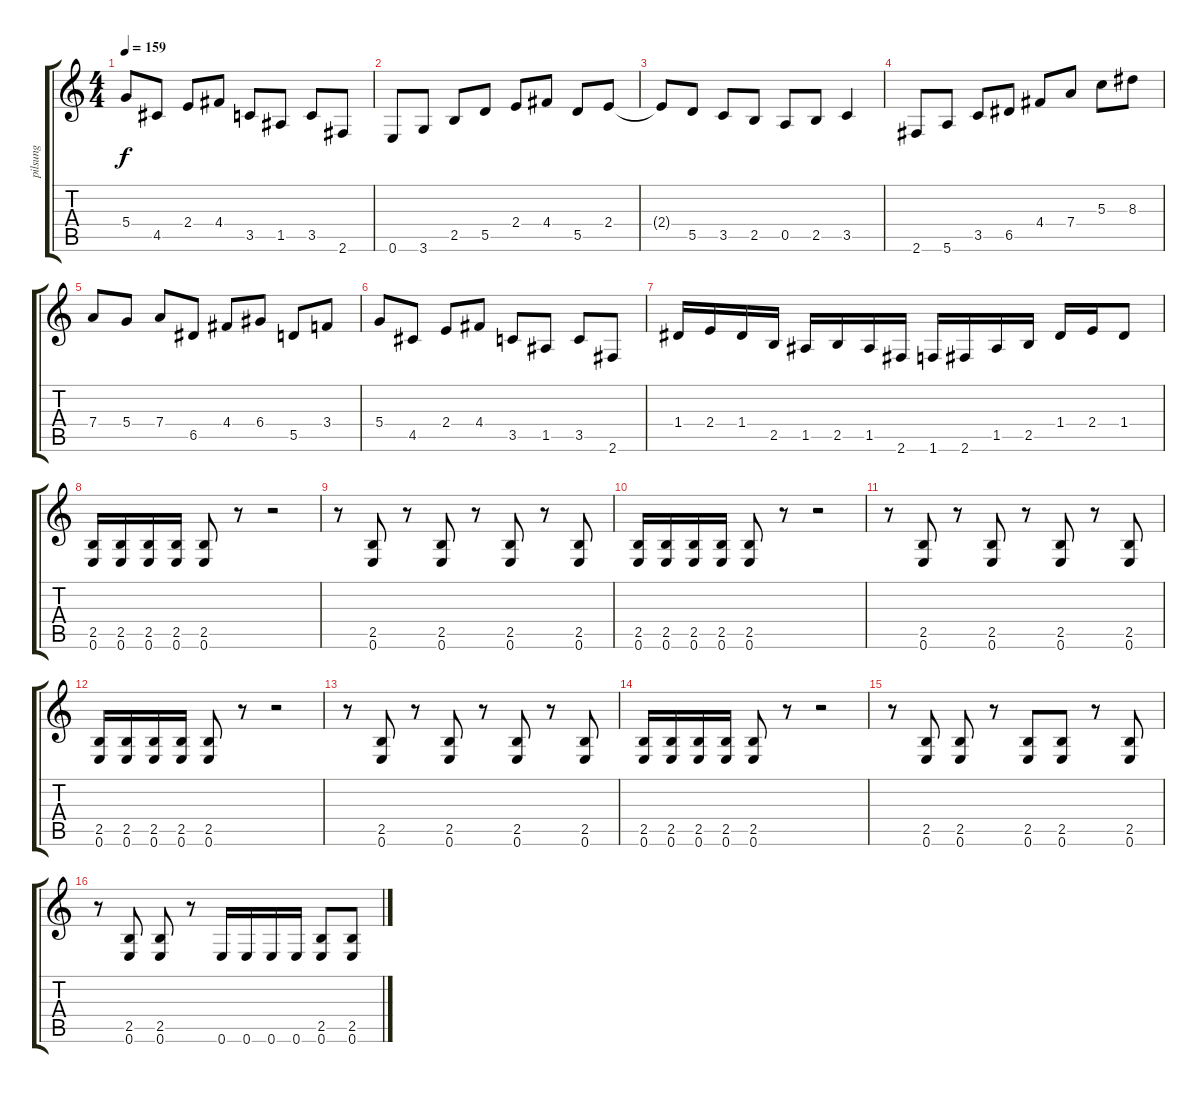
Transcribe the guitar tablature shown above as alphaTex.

\track ("pilsung" "pilsung") {instrument distortionguitar}
\staff {score tabs}
\tuning (E4 B3 G3 D3 A2 E2) {hide}
\ts (4 4)
\tempo 159
\clef g2
\ks c
5.4.8{dy f} 4.5.8 2.4.8 4.4.8 3.5.8 1.5.8 3.5.8 2.6.8 |
0.6.8 3.6.8 2.5.8 5.5.8 2.4.8 4.4.8 5.5.8 2.4.8 |
2.4{t}.8 5.5.8 3.5.8 2.5.8 0.5.8 2.5.8 3.5.4 |
2.6.8 5.6.8 3.5.8 6.5.8 4.4.8 7.4.8 5.3.8 8.3.8 |
7.4.8 5.4.8 7.4.8 6.5.8 4.4.8 6.4.8 5.5.8 3.4.8 |
5.4.8 4.5.8 2.4.8 4.4.8 3.5.8 1.5.8 3.5.8 2.6.8 |
1.4.16 2.4.16 1.4.16 2.5.16 1.5.16 2.5.16 1.5.16 2.6.16 1.6.16 2.6.16 1.5.16 2.5.16 1.4.16 2.4.16 1.4.8 |
(2.5 0.6).16 (2.5 0.6).16 (2.5 0.6).16 (2.5 0.6).16 (2.5 0.6).8 r.8 r.2 |
r.8 (2.5 0.6).8 r.8 (2.5 0.6).8 r.8 (2.5 0.6).8 r.8 (2.5 0.6).8 |
(2.5 0.6).16 (2.5 0.6).16 (2.5 0.6).16 (2.5 0.6).16 (2.5 0.6).8 r.8 r.2 |
r.8 (2.5 0.6).8 r.8 (2.5 0.6).8 r.8 (2.5 0.6).8 r.8 (2.5 0.6).8 |
(2.5 0.6).16 (2.5 0.6).16 (2.5 0.6).16 (2.5 0.6).16 (2.5 0.6).8 r.8 r.2 |
r.8 (2.5 0.6).8 r.8 (2.5 0.6).8 r.8 (2.5 0.6).8 r.8 (2.5 0.6).8 |
(2.5 0.6).16 (2.5 0.6).16 (2.5 0.6).16 (2.5 0.6).16 (2.5 0.6).8 r.8 r.2 |
r.8 (2.5 0.6).8 (2.5 0.6).8 r.8 (2.5 0.6).8 (2.5 0.6).8 r.8 (2.5 0.6).8 |
r.8 (2.5 0.6).8 (2.5 0.6).8 r.8 0.6.16 0.6.16 0.6.16 0.6.16 (2.5 0.6).8 (2.5 0.6).8
